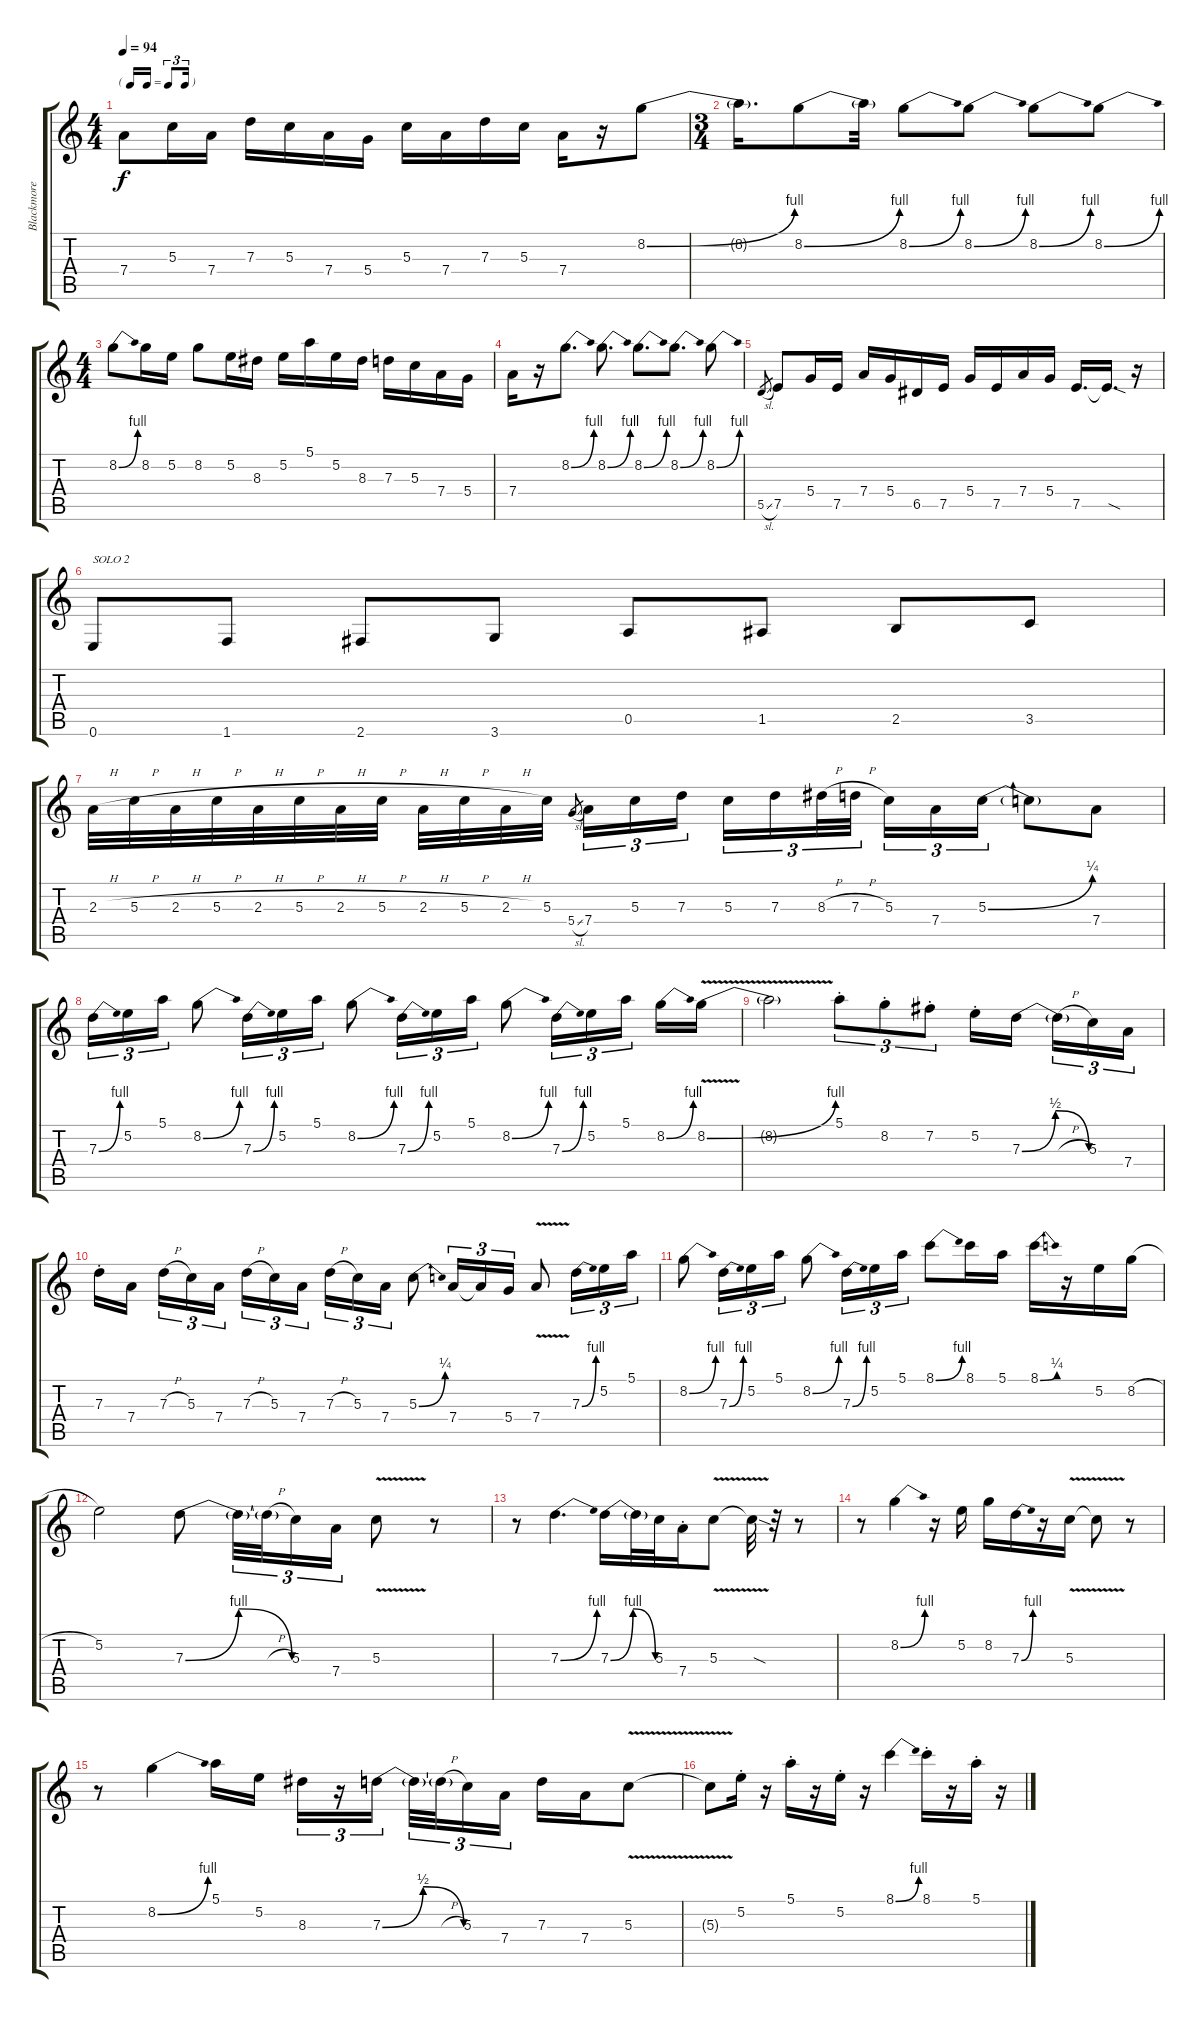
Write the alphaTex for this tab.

\track ("Blackmore Combined" "Blackmore ") {instrument overdrivenguitar}
\staff {score tabs}
\tuning (E4 B3 G3 D3 A2 E2) {hide}
\ts (4 4)
\tf triplet16th
\tempo 94
\clef g2
\ks c
7.4.8{dy f} 5.3.16 7.4.16 7.3.16 5.3.16 7.4.16 5.4.16 5.3.16 7.4.16 7.3.16 5.3.16 7.4.16 r.16 8.2{be (bend 0 0 60 4)}.8 |
\ts (3 4)
8.2{t}.16{d} 8.2{be (bend 0 0 60 4)}.8 8.2{t}.32 8.2{be (bend 0 0 60 4)}.8 8.2{be (bend 0 0 60 4)}.8 8.2{be (bend 0 0 60 4)}.8 8.2{be (bend 0 0 60 4)}.8 |
\ts (4 4)
8.2{be (bend 0 0 60 4)}.8 8.2.16 5.2.16 8.2.8 5.2.16 8.3.16 5.2.16 5.1.16 5.2.16 8.3.16 7.3.16 5.3.16 7.4.16 5.4.16 |
7.4.16 r.16 8.2{be (bend 0 0 60 4)}.8{d} 8.2{be (bend 0 0 60 4)}.8{d} 8.2{be (bend 0 0 60 4)}.8{d} 8.2{be (bend 0 0 60 4)}.8{d} 8.2{be (bend 0 0 60 4)}.8 |
5.5{sl}.8{gr} 7.5.8 5.4.16 7.5.16 7.4.16 5.4.16 6.5.16 7.5.16 5.4.16 7.5.16 7.4.16 5.4.16 7.5.16{d} 7.5{sod t}.16{d} r.16 |
0.6.8{txt "SOLO 2"} 1.6.8 2.6.8 3.6.8 0.5.8 1.5.8 2.5.8 3.5.8 |
2.3{h}.32{volume 16} 5.3{h}.32 2.3{h}.32 5.3{h}.32 2.3{h}.32 5.3{h}.32 2.3{h}.32 5.3{h}.32 2.3{h}.32 5.3{h}.32 2.3{h}.32 5.3.32 5.4{sl}.8{gr beam splitsecondary} 7.4.16{tu (3 2)} 5.3.16{tu (3 2)} 7.3.16{tu (3 2)} 5.3.16{tu (3 2)} 7.3.16{tu (3 2)} 8.3{h}.32{tu (3 2)} 7.3{h}.32{tu (3 2) beam splitsecondary} 5.3.16{tu (3 2)} 7.4.16{tu (3 2)} 5.3{be (bend 0 0 60 1)}.16{tu (3 2)} 5.3{t}.8 7.4.8 |
7.3{be (bend 0 0 60 4)}.16{tu (3 2)} 5.2.16{tu (3 2)} 5.1.16{tu (3 2)} 8.2{be (bend 0 0 60 4)}.8 7.3{be (bend 0 0 60 4)}.16{tu (3 2)} 5.2.16{tu (3 2)} 5.1.16{tu (3 2)} 8.2{be (bend 0 0 60 4)}.8 7.3{be (bend 0 0 60 4)}.16{tu (3 2)} 5.2.16{tu (3 2)} 5.1.16{tu (3 2)} 8.2{be (bend 0 0 60 4)}.8 7.3{be (bend 0 0 60 4)}.16{tu (3 2)} 5.2.16{tu (3 2)} 5.1.16{tu (3 2) beam splitsecondary} 8.2{be (bend 0 0 60 4)}.16 8.2{be (bend 0 0 60 4) v}.16 |
8.2{t}.2 5.1{st}.8{tu (3 2)} 8.2{st}.8{tu (3 2)} 7.2{st}.8{tu (3 2)} 5.2{st}.16 7.3{be (bendrelease 0 0 16 2 16 2 60 0)}.16{beam splitsecondary} 7.3{h t}.16{tu (3 2)} 5.3.16{tu (3 2)} 7.4.16{tu (3 2)} |
7.3{st}.16 7.4.16{beam splitsecondary} 7.3{h}.16{tu (3 2)} 5.3.16{tu (3 2)} 7.4.16{tu (3 2)} 7.3{h}.16{tu (3 2)} 5.3.16{tu (3 2)} 7.4.16{tu (3 2) beam splitsecondary} 7.3{h}.16{tu (3 2)} 5.3.16{tu (3 2)} 7.4.16{tu (3 2)} 5.3{be (bend 0 0 60 1)}.8 7.4.16{tu (3 2)} 7.4{t}.16{tu (3 2)} 5.4.16{tu (3 2)} 7.4{v}.8 7.3{be (bend 0 0 60 4)}.16{tu (3 2)} 5.2.16{tu (3 2)} 5.1.16{tu (3 2)} |
8.2{be (bend 0 0 60 4)}.8 7.3{be (bend 0 0 60 4)}.16{tu (3 2)} 5.2.16{tu (3 2)} 5.1.16{tu (3 2)} 8.2{be (bend 0 0 60 4)}.8 7.3{be (bend 0 0 60 4)}.16{tu (3 2)} 5.2.16{tu (3 2)} 5.1.16{tu (3 2)} 8.1{be (bend 0 0 60 4)}.8 8.1.16 5.1.16 8.1{be (bend 0 0 60 1)}.16 r.16 5.2.16 8.2{h}.16 |
5.2.2 7.3{be (bendrelease 0 0 14 4 20 4 60 0)}.8 7.3{t}.32{tu (3 2)} 7.3{h t}.32{tu (3 2)} 5.3.16{tu (3 2)} 7.4.16{tu (3 2)} 5.3{v}.8 r.8 |
r.8 7.3{be (bend 0 0 60 4)}.4{d} 7.3{be (bendrelease 0 0 26 4 33 4 60 0)}.16 7.3{t}.32 5.3.32 7.4{st}.16 5.3{v}.8 5.3{sod t}.32 r.32 r.8 |
r.8 8.2{be (bend 0 0 60 4)}.4 r.16 5.2.16 8.2.16 7.3{be (bend 0 0 60 4)}.16 r.16 5.3{v}.16 5.3{t}.8 r.8 |
r.8 8.2{be (bend 0 0 60 4)}.4 5.1.16 5.2.16 8.3.16{tu (3 2)} r.16{tu (3 2)} 7.3{be (bendrelease 0 0 14 2 45 2 60 0)}.16{tu (3 2) beam splitsecondary} 7.3{t}.32{tu (3 2)} 7.3{h t}.32{tu (3 2)} 5.3.16{tu (3 2)} 7.4.16{tu (3 2)} 7.3.16 7.4.16 5.3{v}.8 |
5.3{t}.8 5.2{st}.16 r.16 5.1{st}.16 r.16 5.2{st}.16 r.16 8.1{be (bend 0 0 60 4)}.4 8.1{st}.16 r.16 5.1{st}.16 r.16
